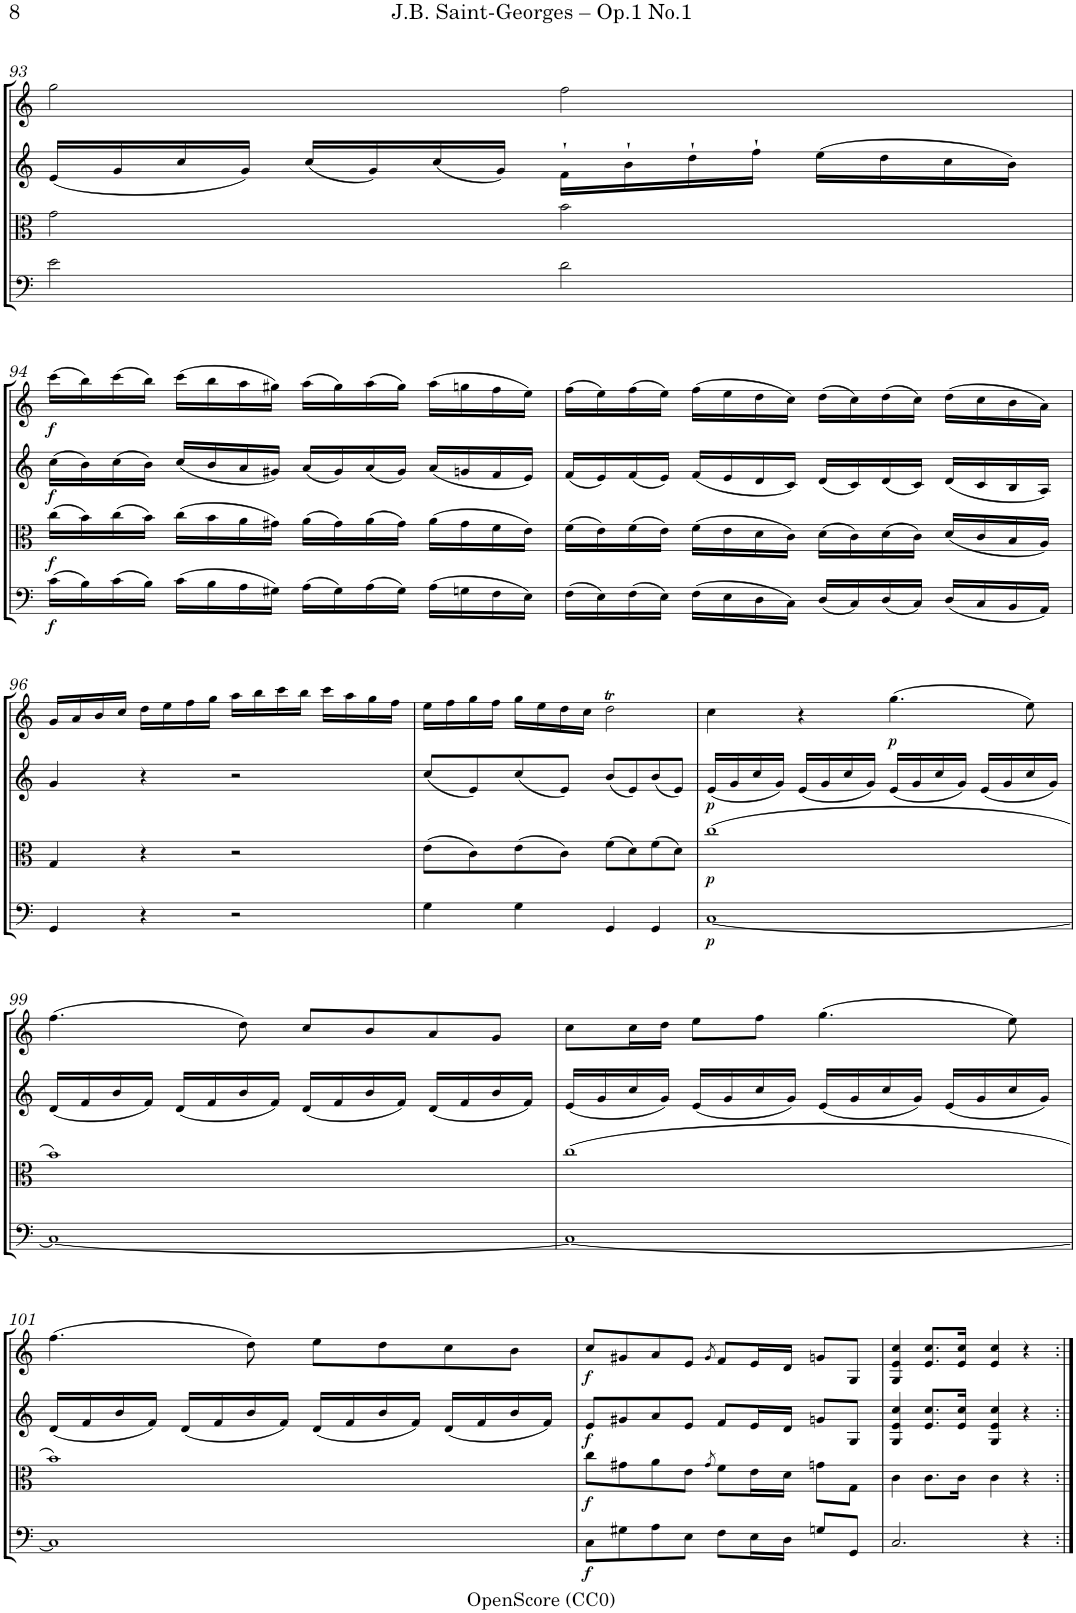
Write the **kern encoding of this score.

**kern	**dynam	**kern	**dynam	**kern	**dynam	**kern	**dynam
*part4	*part4	*part3	*part3	*part2	*part2	*part1	*part1
*staff4	*staff4	*staff3	*staff3	*staff2	*staff2	*staff1	*staff1
*I"Violoncello	*	*I"Viola	*	*I"Violin 2	*	*I"Violin 1	*
*I'Vc	*	*I'Vla	*	*I'Vln	*	*I'Vln	*
!!LO:PB:g=z
*clefF4	*	*clefC3	*	*clefG2	*	*clefG2	*
*k[]	*	*k[]	*	*k[]	*	*k[]	*
=93	=93	=93	=93	=93	=93	=93	=93
2e\	.	2g\	.	(16e/LL	.	2gg\	.
.	.	.	.	16g/	.	.	.
.	.	.	.	16cc/	.	.	.
.	.	.	.	16g/JJ)	.	.	.
.	.	.	.	(16cc/LL	.	.	.
.	.	.	.	16g/)	.	.	.
.	.	.	.	(16cc/	.	.	.
.	.	.	.	16g/JJ)	.	.	.
2d\	.	2b\	.	16f`\LL	.	2ff\	.
.	.	.	.	16b`\	.	.	.
.	.	.	.	16dd`\	.	.	.
.	.	.	.	16ff`\JJ	.	.	.
.	.	.	.	(16ee\LL	.	.	.
.	.	.	.	16dd\	.	.	.
.	.	.	.	16cc\	.	.	.
.	.	.	.	16b\JJ)	.	.	.
!!LO:LB:g=z
=94	=94	=94	=94	=94	=94	=94	=94
!	!LO:DY:b	!	!LO:DY:b	!	!LO:DY:b	!	!LO:DY:b
(16c\LL	f	(16cc\LL	f	(16cc\LL	f	(16ccc\LL	f
16B\)	.	16b\)	.	16b\)	.	16bb\)	.
(16c\	.	(16cc\	.	(16cc\	.	(16ccc\	.
16B\JJ)	.	16b\JJ)	.	16b\JJ)	.	16bb\JJ)	.
(16c\LL	.	(16cc\LL	.	(16cc/LL	.	(16ccc\LL	.
16B\	.	16b\	.	16b/	.	16bb\	.
16A\	.	16a\	.	16a/	.	16aa\	.
16G#X\JJ)	.	16g#X\JJ)	.	16g#X/JJ)	.	16gg#X\JJ)	.
(16A\LL	.	(16a\LL	.	(16a/LL	.	(16aa\LL	.
16G#\)	.	16g#\)	.	16g#/)	.	16gg#\)	.
(16A\	.	(16a\	.	(16a/	.	(16aa\	.
16G#\JJ)	.	16g#\JJ)	.	16g#/JJ)	.	16gg#\JJ)	.
(16A\LL	.	(16a\LL	.	(16a/LL	.	(16aa\LL	.
16Gn\	.	16g#\	.	16gn/	.	16ggn\	.
16F\	.	16f\	.	16f/	.	16ff\	.
16E\JJ)	.	16e\JJ)	.	16e/JJ)	.	16ee\JJ)	.
=95	=95	=95	=95	=95	=95	=95	=95
(16F\LL	.	(16f\LL	.	(16f/LL	.	(16ff\LL	.
16E\)	.	16e\)	.	16e/)	.	16ee\)	.
(16F\	.	(16f\	.	(16f/	.	(16ff\	.
16E\JJ)	.	16e\JJ)	.	16e/JJ)	.	16ee\JJ)	.
(16F\LL	.	(16f\LL	.	(16f/LL	.	(16ff\LL	.
16E\	.	16e\	.	16e/	.	16ee\	.
16D\	.	16d\	.	16d/	.	16dd\	.
16C\JJ)	.	16c\JJ)	.	16c/JJ)	.	16cc\JJ)	.
(16D/LL	.	(16d\LL	.	(16d/LL	.	(16dd\LL	.
16C/)	.	16c\)	.	16c/)	.	16cc\)	.
(16D/	.	(16d\	.	(16d/	.	(16dd\	.
16C/JJ)	.	16c\JJ)	.	16c/JJ)	.	16cc\JJ)	.
(16D/LL	.	(16d/LL	.	(16d/LL	.	(16dd\LL	.
16C/	.	16c/	.	16c/	.	16cc\	.
16BB/	.	16B/	.	16B/	.	16b\	.
16AA/JJ)	.	16A/JJ)	.	16A/JJ)	.	16a\JJ)	.
!!LO:LB:g=z
=96	=96	=96	=96	=96	=96	=96	=96
4GG/	.	4G/	.	4g/	.	16g/LL	.
.	.	.	.	.	.	16a/	.
.	.	.	.	.	.	16b/	.
.	.	.	.	.	.	16cc/JJ	.
4r	.	4r	.	4r	.	16dd\LL	.
.	.	.	.	.	.	16ee\	.
.	.	.	.	.	.	16ff\	.
.	.	.	.	.	.	16gg\JJ	.
2r	.	2r	.	2r	.	16aa\LL	.
.	.	.	.	.	.	16bb\	.
.	.	.	.	.	.	16ccc\	.
.	.	.	.	.	.	16bb\JJ	.
.	.	.	.	.	.	16ccc\LL	.
.	.	.	.	.	.	16aa\	.
.	.	.	.	.	.	16gg\	.
.	.	.	.	.	.	16ff\JJ	.
=97	=97	=97	=97	=97	=97	=97	=97
4G\	.	(8e\L	.	(8cc/L	.	16ee\LL	.
.	.	.	.	.	.	16ff\	.
.	.	8c\)	.	8e/)	.	16gg\	.
.	.	.	.	.	.	16ff\JJ	.
4G\	.	(8e\	.	(8cc/	.	16gg\LL	.
.	.	.	.	.	.	16ee\	.
.	.	8c\J)	.	8e/J)	.	16dd\	.
.	.	.	.	.	.	16cc\JJ	.
4GG/	.	(8f\L	.	(8b/L	.	2ddT\	.
.	.	8d\)	.	8e/)	.	.	.
4GG/	.	(8f\	.	(8b/	.	.	.
.	.	8d\J)	.	8e/J)	.	.	.
=98	=98	=98	=98	=98	=98	=98	=98
!	!LO:DY:b	!	!LO:DY:b	!	!LO:DY:b	!	!
[1C	p	(1cc	p	(16e/LL	p	4cc\	.
.	.	.	.	16g/	.	.	.
.	.	.	.	16cc/	.	.	.
.	.	.	.	16g/JJ)	.	.	.
.	.	.	.	(16e/LL	.	4r	.
.	.	.	.	16g/	.	.	.
.	.	.	.	16cc/	.	.	.
.	.	.	.	16g/JJ)	.	.	.
!	!	!	!	!	!	!	!LO:DY:b
.	.	.	.	(16e/LL	.	(4.gg\	p
.	.	.	.	16g/	.	.	.
.	.	.	.	16cc/	.	.	.
.	.	.	.	16g/JJ)	.	.	.
.	.	.	.	(16e/LL	.	.	.
.	.	.	.	16g/	.	.	.
.	.	.	.	16cc/	.	8ee\)	.
.	.	.	.	16g/JJ)	.	.	.
!!LO:LB:g=z
=99	=99	=99	=99	=99	=99	=99	=99
1C_	.	1b)	.	(16d/LL	.	(4.ff\	.
.	.	.	.	16f/	.	.	.
.	.	.	.	16b/	.	.	.
.	.	.	.	16f/JJ)	.	.	.
.	.	.	.	(16d/LL	.	.	.
.	.	.	.	16f/	.	.	.
.	.	.	.	16b/	.	8dd\)	.
.	.	.	.	16f/JJ)	.	.	.
.	.	.	.	(16d/LL	.	8cc/L	.
.	.	.	.	16f/	.	.	.
.	.	.	.	16b/	.	8b/	.
.	.	.	.	16f/JJ)	.	.	.
.	.	.	.	(16d/LL	.	8a/	.
.	.	.	.	16f/	.	.	.
.	.	.	.	16b/	.	8g/J	.
.	.	.	.	16f/JJ)	.	.	.
=100	=100	=100	=100	=100	=100	=100	=100
1C_	.	(1cc	.	(16e/LL	.	8cc\L	.
.	.	.	.	16g/	.	.	.
.	.	.	.	16cc/	.	16cc\L	.
.	.	.	.	16g/JJ)	.	16dd\JJ	.
.	.	.	.	(16e/LL	.	8ee\L	.
.	.	.	.	16g/	.	.	.
.	.	.	.	16cc/	.	8ff\J	.
.	.	.	.	16g/JJ)	.	.	.
.	.	.	.	(16e/LL	.	(4.gg\	.
.	.	.	.	16g/	.	.	.
.	.	.	.	16cc/	.	.	.
.	.	.	.	16g/JJ)	.	.	.
.	.	.	.	(16e/LL	.	.	.
.	.	.	.	16g/	.	.	.
.	.	.	.	16cc/	.	8ee\)	.
.	.	.	.	16g/JJ)	.	.	.
!!LO:LB:g=z
=101	=101	=101	=101	=101	=101	=101	=101
1C]	.	1b)	.	(16d/LL	.	(4.ff\	.
.	.	.	.	16f/	.	.	.
.	.	.	.	16b/	.	.	.
.	.	.	.	16f/JJ)	.	.	.
.	.	.	.	(16d/LL	.	.	.
.	.	.	.	16f/	.	.	.
.	.	.	.	16b/	.	8dd\)	.
.	.	.	.	16f/JJ)	.	.	.
.	.	.	.	(16d/LL	.	8ee\L	.
.	.	.	.	16f/	.	.	.
.	.	.	.	16b/	.	8dd\	.
.	.	.	.	16f/JJ)	.	.	.
.	.	.	.	(16d/LL	.	8cc\	.
.	.	.	.	16f/	.	.	.
.	.	.	.	16b/	.	8b\J	.
.	.	.	.	16f/JJ)	.	.	.
=102	=102	=102	=102	=102	=102	=102	=102
!	!LO:DY:b	!	!LO:DY:b	!	!LO:DY:b	!	!LO:DY:b
8C\L	f	8cc\L	f	8e/L	f	8cc/L	f
8G#X\	.	8g#X\	.	8g#X/	.	8g#X/	.
8A\	.	8a\	.	8a/	.	8a/	.
8E\J	.	8e\J	.	8e/J	.	8e/J	.
.	.	8qg#/	.	.	.	8qg#/	.
8F\L	.	8f\L	.	8f/L	.	8f/L	.
16E\L	.	16e\L	.	16e/L	.	16e/L	.
16D\JJ	.	16d\JJ	.	16d/JJ	.	16d/JJ	.
8Gn/L	.	8gn\L	.	8gn/L	.	8gn/L	.
8GG/J	.	8G\J	.	8G/J	.	8G/J	.
=103	=103	=103	=103	=103	=103	=103	=103
2.C/	.	4c\	.	4G/ 4e/ 4cc/	.	4G/ 4e/ 4cc/	.
.	.	8.c\L	.	8.e/ 8.cc/L	.	8.e/ 8.cc/L	.
.	.	16c\Jk	.	16e/ 16cc/Jk	.	16e/ 16cc/Jk	.
.	.	4c\	.	4G/ 4e/ 4cc/	.	4e/ 4cc/	.
4r	.	4r	.	4r	.	4r	.
=:|!	=:|!	=:|!	=:|!	=:|!	=:|!	=:|!	=:|!
*-	*-	*-	*-	*-	*-	*-	*-
